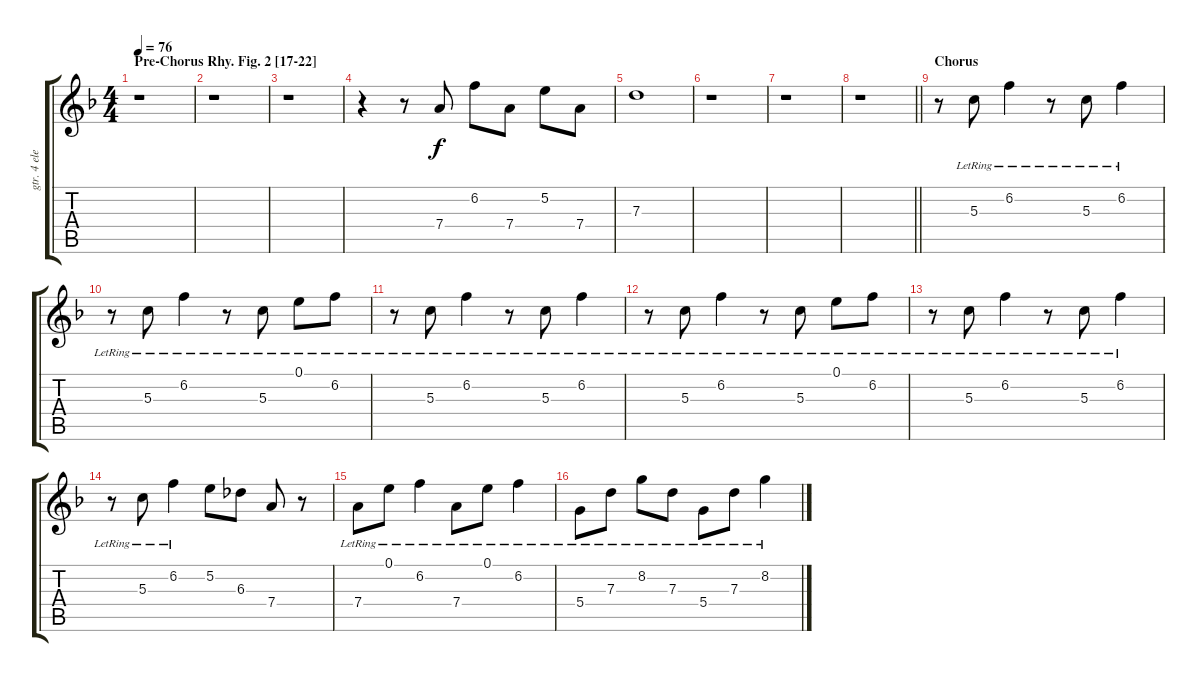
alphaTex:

\track ("gtr. 4 elec. w/dist" "gtr. 4 ele") {instrument distortionguitar}
\staff {score tabs}
\tuning (E4 B3 G3 D3 A2 E2) {hide}
\ts (4 4)
\section ("" "Pre-Chorus Rhy. Fig. 2 [17-22]")
\tempo 76
\clef g2
\ks f
r.1{dy f} |
r.1 |
r.1 |
r.4 r.8 7.4.8 6.2.8 7.4.8 5.2.8 7.4.8 |
7.3.1 |
r.1 |
r.1 |
\barLineRight lightlight
r.1 |
\section ("" "Chorus")
r.8 5.3{lr}.8 6.2{lr}.4 r.8 5.3{lr}.8 6.2{lr}.4 |
r.8 5.3{lr}.8 6.2{lr}.4 r.8 5.3{lr}.8 0.1{lr}.8 6.2{lr}.8 |
r.8 5.3{lr}.8 6.2{lr}.4 r.8 5.3{lr}.8 6.2{lr}.4 |
r.8 5.3{lr}.8 6.2{lr}.4 r.8 5.3{lr}.8 0.1{lr}.8 6.2{lr}.8 |
r.8 5.3{lr}.8 6.2{lr}.4 r.8 5.3{lr}.8 6.2{lr}.4 |
r.8 5.3{lr}.8 6.2{lr}.4 5.2.8 6.3.8 7.4.8 r.8 |
7.4{lr}.8 0.1{lr}.8 6.2{lr}.4 7.4{lr}.8 0.1{lr}.8 6.2{lr}.4 |
5.4{lr}.8 7.3{lr}.8 8.2{lr}.8 7.3{lr}.8 5.4{lr}.8 7.3{lr}.8 8.2{lr}.4
